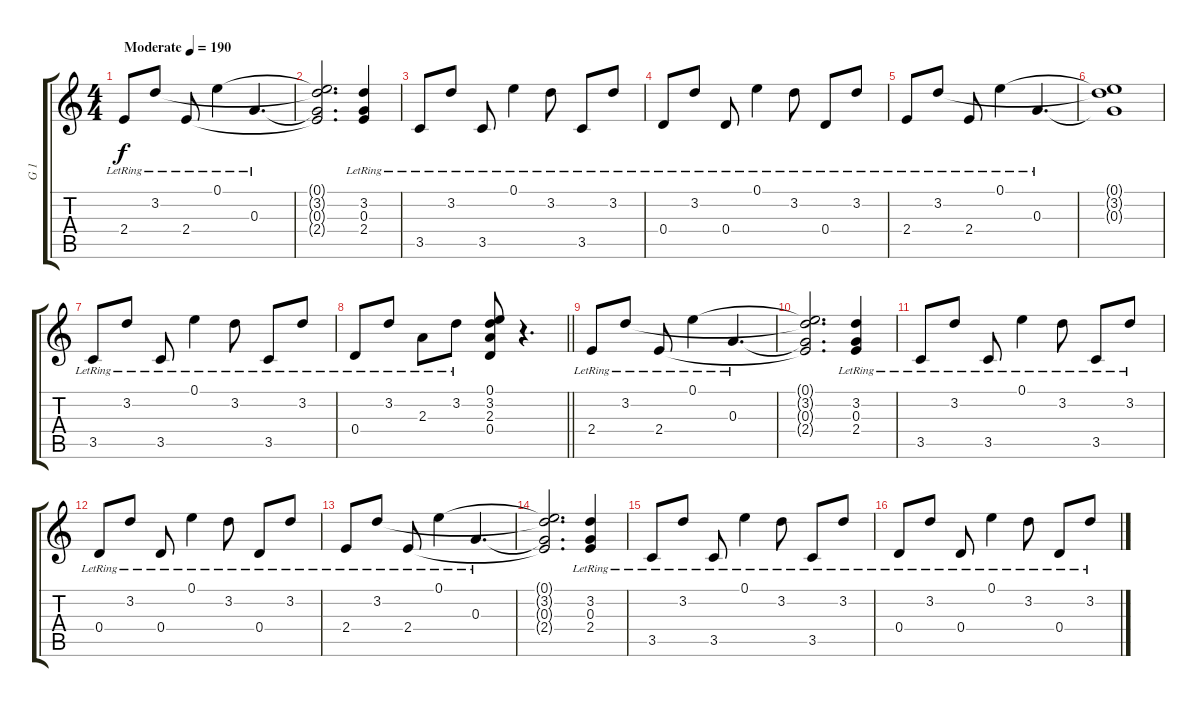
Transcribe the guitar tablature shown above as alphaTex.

\track ("G 1" "G 1") {instrument acousticguitarsteel}
\staff {score tabs}
\tuning (E4 B3 G3 D3 A2 E2) {hide}
\ts (4 4)
\section ("" "")
\tempo (190 "Moderate")
\clef g2
\ks c
2.4{lr}.8{dy f instrument acousticguitarsteel} 3.2{lr}.8 2.4{lr}.8 0.1{lr}.4 0.3{lr}.4{d} |
(0.1{t} 3.2{t} 0.3{t} 2.4{t}).2{d} (3.2{lr} 0.3{lr} 2.4{lr}).4 |
3.5{lr}.8 3.2{lr}.8 3.5{lr}.8 0.1{lr}.4 3.2{lr}.8 3.5{lr}.8 3.2{lr}.8 |
0.4{lr}.8 3.2{lr}.8 0.4{lr}.8 0.1{lr}.4 3.2{lr}.8 0.4{lr}.8 3.2{lr}.8 |
2.4{lr}.8 3.2{lr}.8 2.4{lr}.8 0.1{lr}.4 0.3{lr}.4{d} |
(0.1{t} 3.2{t} 0.3{t}).1 |
3.5{lr}.8 3.2{lr}.8 3.5{lr}.8 0.1{lr}.4 3.2{lr}.8 3.5{lr}.8 3.2{lr}.8 |
\barLineRight lightlight
0.4{lr}.8 3.2{lr}.8 2.3{lr}.8 3.2{lr}.8 (0.1 3.2 2.3 0.4).8 r.4{d} |
\section ("" "")
2.4{lr}.8 3.2{lr}.8 2.4{lr}.8 0.1{lr}.4 0.3{lr}.4{d} |
(0.1{t} 3.2{t} 0.3{t} 2.4{t}).2{d} (3.2{lr} 0.3{lr} 2.4{lr}).4 |
3.5{lr}.8 3.2{lr}.8 3.5{lr}.8 0.1{lr}.4 3.2{lr}.8 3.5{lr}.8 3.2{lr}.8 |
0.4{lr}.8 3.2{lr}.8 0.4{lr}.8 0.1{lr}.4 3.2{lr}.8 0.4{lr}.8 3.2{lr}.8 |
2.4{lr}.8 3.2{lr}.8 2.4{lr}.8 0.1{lr}.4 0.3{lr}.4{d} |
(0.1{t} 3.2{t} 0.3{t} 2.4{t}).2{d} (3.2{lr} 0.3{lr} 2.4{lr}).4 |
3.5{lr}.8 3.2{lr}.8 3.5{lr}.8 0.1{lr}.4 3.2{lr}.8 3.5{lr}.8 3.2{lr}.8 |
0.4{lr}.8 3.2{lr}.8 0.4{lr}.8 0.1{lr}.4 3.2{lr}.8 0.4{lr}.8 3.2{lr}.8
